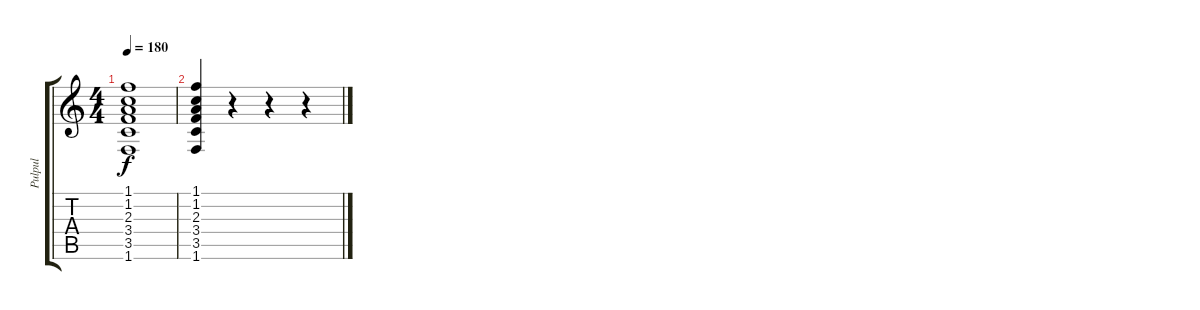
\track ("Pulpul" "Pulpul") {instrument electricguitarjazz}
\staff {score tabs}
\tuning (E4 B3 G3 D3 A2 E2) {hide}
\ts (4 4)
\tempo 180
\clef g2
\ks c
(1.1{t} 1.2{t} 2.3{t} 3.4{t} 3.5{t} 1.6{t}).1{dy f} |
(1.1 1.2 2.3 3.4 3.5 1.6).4 r.4 r.4 r.4
